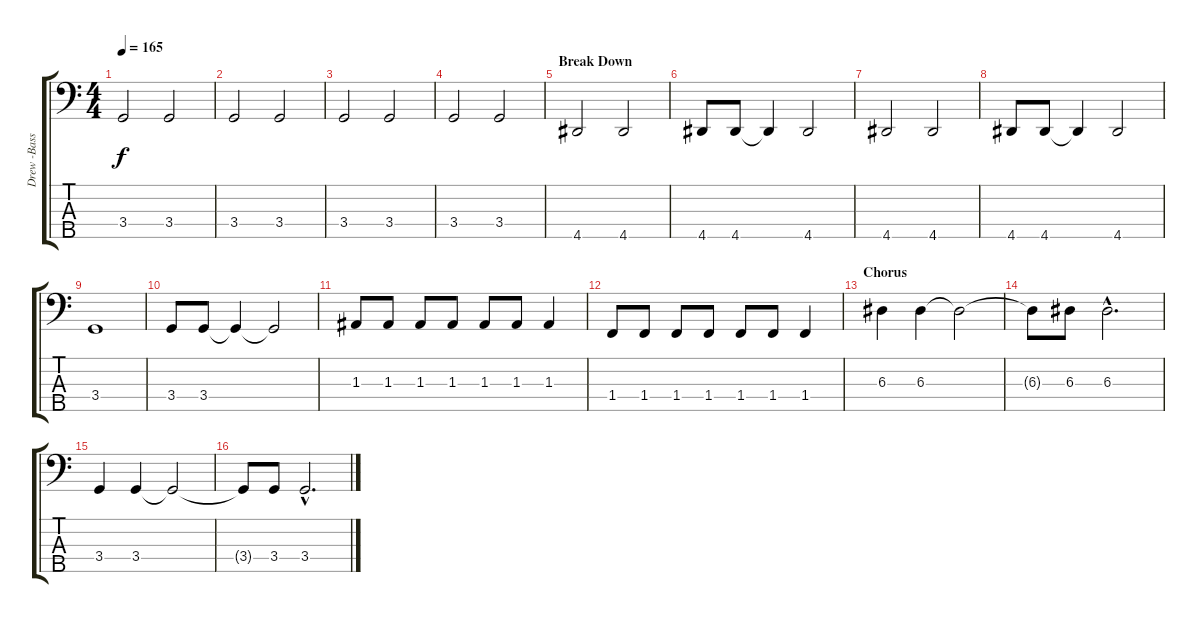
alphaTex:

\track ("Drew -Bass" "Drew -Bass") {instrument electricbassfinger}
\staff {score tabs}
\tuning (G2 D2 A1 E1 B0) {hide}
\ts (4 4)
\tempo 165
\clef f4
\ks c
3.4.2{dy f} 3.4.2 |
3.4.2 3.4.2 |
3.4.2 3.4.2 |
3.4.2 3.4.2 |
\section ("" "Break Down")
4.5.2 4.5.2 |
4.5.8 4.5.8 4.5{t}.4 4.5.2 |
4.5.2 4.5.2 |
4.5.8 4.5.8 4.5{t}.4 4.5.2 |
3.4.1 |
3.4.8 3.4.8 3.4{t}.4 3.4{t}.2 |
1.3.8 1.3.8 1.3.8 1.3.8 1.3.8 1.3.8 1.3.4 |
1.4.8 1.4.8 1.4.8 1.4.8 1.4.8 1.4.8 1.4.4 |
\section ("" "Chorus")
6.3.4 6.3.4 6.3{t}.2 |
6.3{t}.8 6.3.8 6.3{hac}.2{d} |
3.4.4 3.4.4 3.4{t}.2 |
3.4{t}.8 3.4.8 3.4{hac}.2{d}
